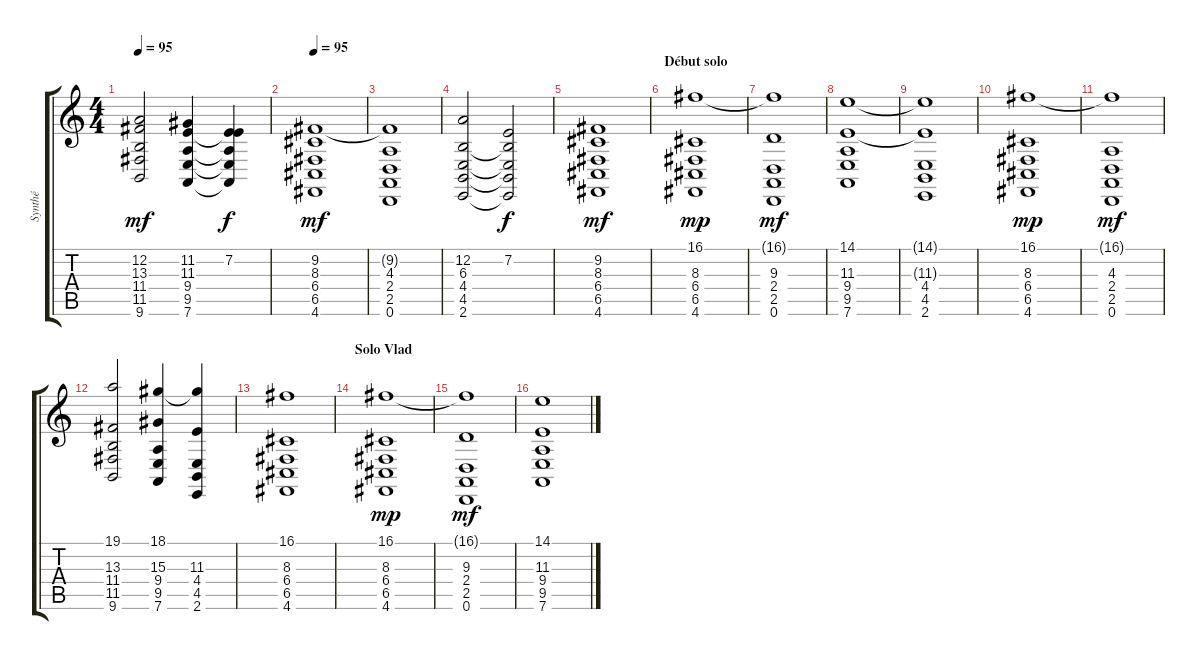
\track ("Synthé" "Synthé") {instrument stringensemble1}
\staff {score tabs}
\tuning (D4 A3 F3 C3 G2 D2) {hide}
\ts (4 4)
\tempo 95
\clef g2
\ks c
(12.2 13.3 11.4 11.5 9.6).2{dy mf} (11.2 11.3 9.4 9.5 7.6).4 (7.2 11.3{t} 9.4{t} 9.5{t} 7.6{t}).4{dy f} |
\tempo 95
(9.2 8.3 6.4 6.5 4.6).1{dy mf} |
(9.2{t} 4.3 2.4 2.5 0.6).1 |
(12.2 6.3 4.4 4.5 2.6).2 (7.2 6.3{t} 4.4{t} 4.5{t} 2.6{t}).2{dy f} |
(9.2 8.3 6.4 6.5 4.6).1{dy mf} |
\section ("" "Début solo")
(16.1 8.3 6.4 6.5 4.6).1{dy mp} |
(16.1{t} 9.3 2.4 2.5 0.6).1{dy mf} |
(14.1 11.3 9.4 9.5 7.6).1 |
(14.1{t} 11.3{t} 4.4 4.5 2.6).1 |
(16.1 8.3 6.4 6.5 4.6).1{dy mp} |
(16.1{t} 4.3 2.4 2.5 0.6).1{dy mf} |
(19.1 13.3 11.4 11.5 9.6).2 (18.1 15.3 9.4 9.5 7.6).4 (18.1{t} 11.3 4.4 4.5 2.6).4 |
(16.1 8.3 6.4 6.5 4.6).1 |
\section ("" "Solo Vlad")
(16.1 8.3 6.4 6.5 4.6).1{dy mp} |
(16.1{t} 9.3 2.4 2.5 0.6).1{dy mf} |
(14.1 11.3 9.4 9.5 7.6).1
